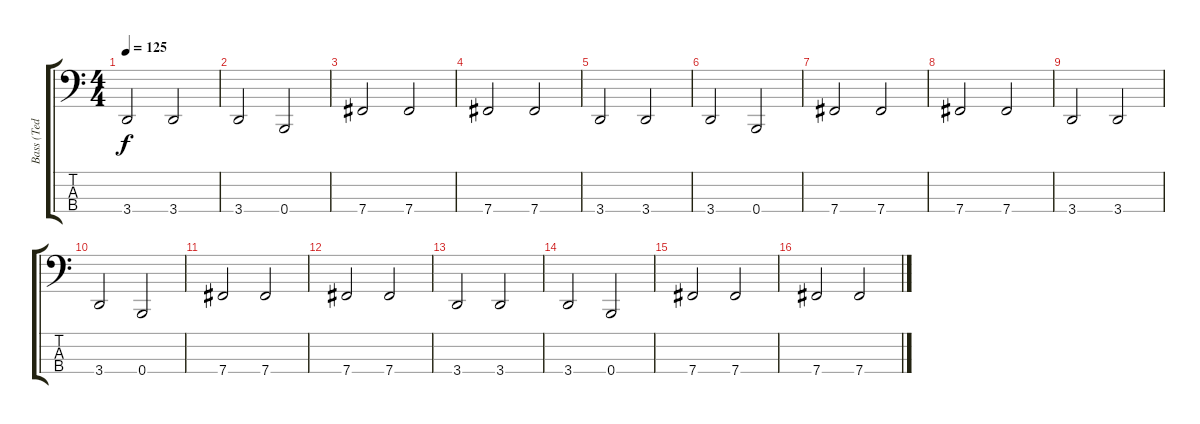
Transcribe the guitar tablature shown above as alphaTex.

\track ("Bass (Ted Lundstrom)" "Bass (Ted ") {instrument electricbassfinger}
\staff {score tabs}
\tuning (D2 A1 E1 B0) {hide}
\ts (4 4)
\tempo 125
\clef f4
\ks c
3.4.2{dy f instrument electricbassfinger} 3.4.2 |
3.4.2 0.4.2 |
7.4.2 7.4.2 |
7.4.2 7.4.2 |
3.4.2 3.4.2 |
3.4.2 0.4.2 |
7.4.2 7.4.2 |
7.4.2 7.4.2 |
3.4.2 3.4.2 |
3.4.2 0.4.2 |
7.4.2 7.4.2 |
7.4.2 7.4.2 |
3.4.2 3.4.2 |
3.4.2 0.4.2 |
7.4.2 7.4.2 |
7.4.2 7.4.2
